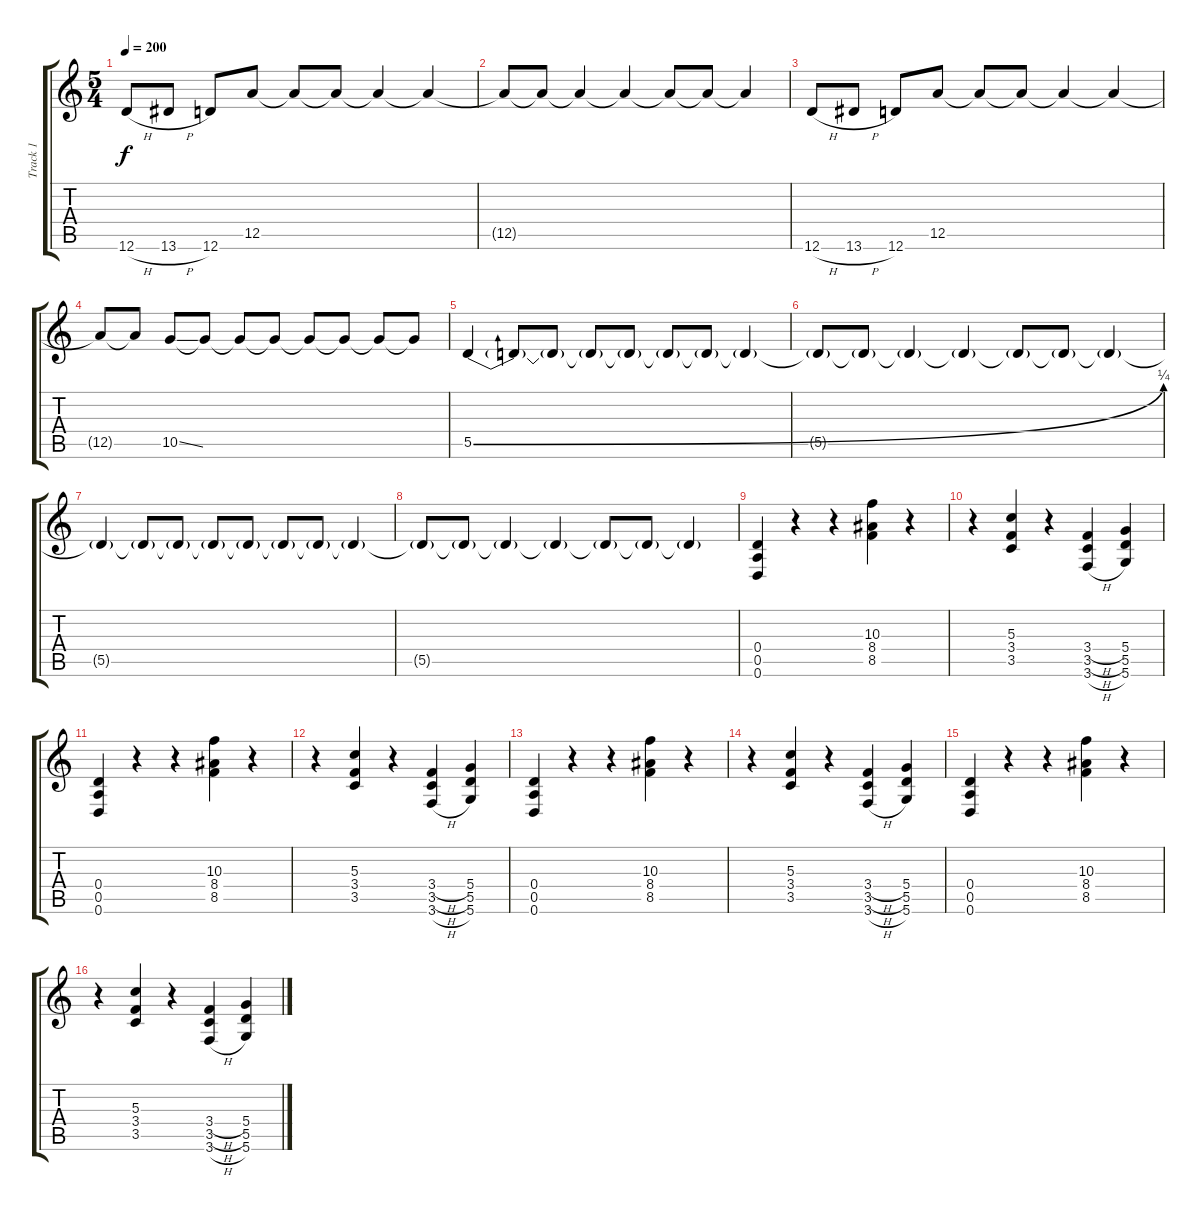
\track ("Track 1" "Track 1") {instrument distortionguitar}
\staff {score tabs}
\tuning (E4 B3 G3 D3 A2 D2) {hide}
\ts (5 4)
\tempo 200
\clef g2
\ks c
12.6{h}.8{dy f instrument distortionguitar} 13.6{h}.8 12.6.8 12.5.8 12.5{t}.8 12.5{t}.8 12.5{t}.4 12.5{t}.4 |
12.5{t}.8 12.5{t}.8 12.5{t}.4 12.5{t}.4 12.5{t}.8 12.5{t}.8 12.5{t}.4 |
12.6{h}.8 13.6{h}.8 12.6.8 12.5.8 12.5{t}.8 12.5{t}.8 12.5{t}.4 12.5{t}.4 |
12.5{t}.8 12.5{t}.8 10.5{ss}.8 10.5{t}.8 10.5{t}.8 10.5{t}.8 10.5{t}.8 10.5{t}.8 10.5{t}.8 10.5{t}.8 |
5.5{be (bend 0 0 60 1)}.4 5.5{t}.8 5.5{t}.8 5.5{t}.8 5.5{t}.8 5.5{t}.8 5.5{t}.8 5.5{t}.4 |
5.5{t}.8 5.5{t}.8 5.5{t}.4 5.5{t}.4 5.5{t}.8 5.5{t}.8 5.5{t}.4 |
5.5{t}.4 5.5{t}.8 5.5{t}.8 5.5{t}.8 5.5{t}.8 5.5{t}.8 5.5{t}.8 5.5{t}.4 |
5.5{t}.8 5.5{t}.8 5.5{t}.4 5.5{t}.4 5.5{t}.8 5.5{t}.8 5.5{t}.4 |
(0.4 0.5 0.6).4 r.4 r.4 (10.3 8.4 8.5).4 r.4 |
r.4 (5.3 3.4 3.5).4 r.4 (3.4{h} 3.5{h} 3.6{h}).4 (5.4 5.5 5.6).4 |
(0.4 0.5 0.6).4 r.4 r.4 (10.3 8.4 8.5).4 r.4 |
r.4 (5.3 3.4 3.5).4 r.4 (3.4{h} 3.5{h} 3.6{h}).4 (5.4 5.5 5.6).4 |
(0.4 0.5 0.6).4 r.4 r.4 (10.3 8.4 8.5).4 r.4 |
r.4 (5.3 3.4 3.5).4 r.4 (3.4{h} 3.5{h} 3.6{h}).4 (5.4 5.5 5.6).4 |
(0.4 0.5 0.6).4 r.4 r.4 (10.3 8.4 8.5).4 r.4 |
r.4 (5.3 3.4 3.5).4 r.4 (3.4{h} 3.5{h} 3.6{h}).4 (5.4 5.5 5.6).4
